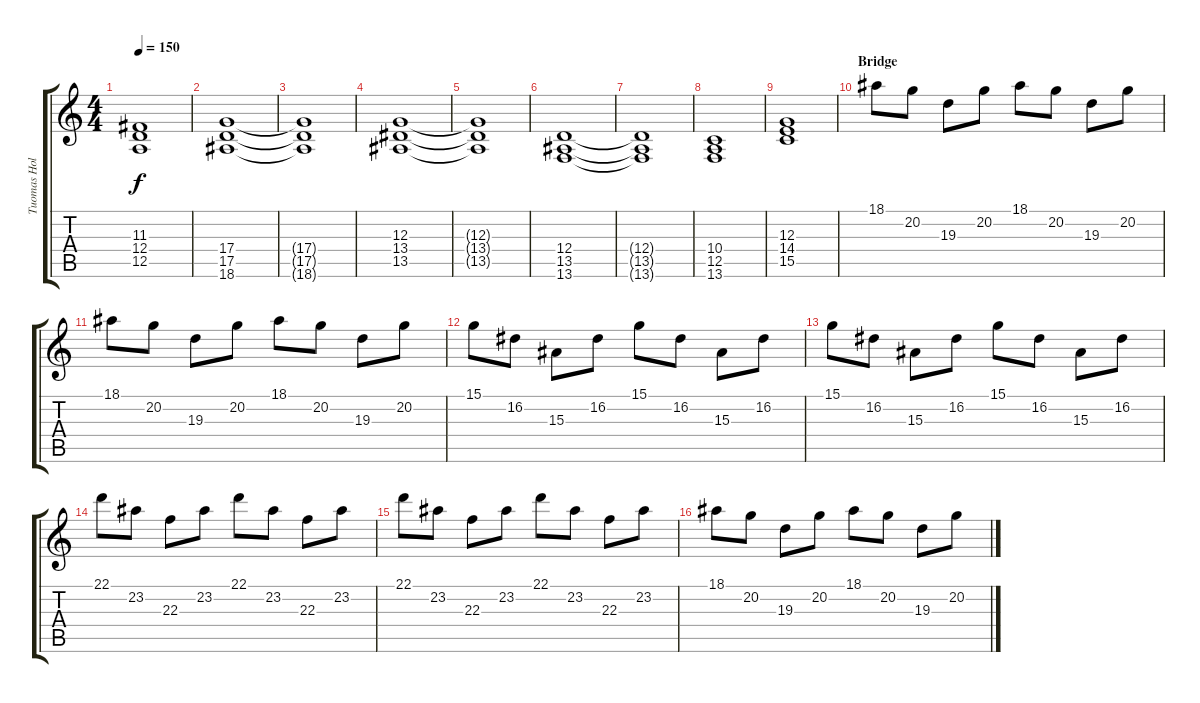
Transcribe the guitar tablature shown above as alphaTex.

\track ("Tuomas Holopainen" "Tuomas Hol") {instrument stringensemble1}
\staff {score tabs}
\tuning (E4 B3 G3 D3 A2 E2) {hide}
\ts (4 4)
\tempo 150
\clef g2
\ks c
(11.3 12.4 12.5).1{dy f} |
(17.4 17.5 18.6).1 |
(17.4{t} 17.5{t} 18.6{t}).1 |
(12.3 13.4 13.5).1 |
(12.3{t} 13.4{t} 13.5{t}).1 |
(12.4 13.5 13.6).1 |
(12.4{t} 13.5{t} 13.6{t}).1 |
(10.4 12.5 13.6).1 |
(12.3 14.4 15.5).1 |
\section ("" "Bridge")
18.1.8{instrument orchestralharp} 20.2.8 19.3.8 20.2.8 18.1.8 20.2.8 19.3.8 20.2.8 |
18.1.8 20.2.8 19.3.8 20.2.8 18.1.8 20.2.8 19.3.8 20.2.8 |
15.1.8 16.2.8 15.3.8 16.2.8 15.1.8 16.2.8 15.3.8 16.2.8 |
15.1.8 16.2.8 15.3.8 16.2.8 15.1.8 16.2.8 15.3.8 16.2.8 |
22.1.8 23.2.8 22.3.8 23.2.8 22.1.8 23.2.8 22.3.8 23.2.8 |
22.1.8 23.2.8 22.3.8 23.2.8 22.1.8 23.2.8 22.3.8 23.2.8 |
18.1.8 20.2.8 19.3.8 20.2.8 18.1.8 20.2.8 19.3.8 20.2.8
